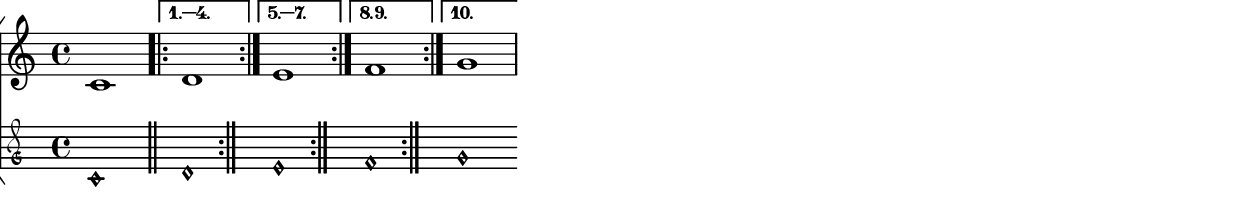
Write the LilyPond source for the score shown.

%% Generated by lilypond-book
%% Options: [exampleindent=10.16\mm,indent=0\mm,line-width=160\mm,paper-height=845.047\pt,paper-width=597.508\pt,papersize='(cons (* 597.508 pt) (* 845.047 pt))]
\include "lilypond-book-preamble.ly"


% ****************************************************************
% Start cut-&-pastable-section
% ****************************************************************

#(ly:set-option 'eps-box-padding 3.000000)



\paper {
  #(set-paper-size '(cons (* 597.508 pt) (* 845.047 pt)))
  indent = 0\mm
  line-width = 160\mm
  % offset the left padding, also add 1mm as lilypond creates cropped
  % images with a little space on the right
  line-width = #(- line-width (* mm  3.000000) (* mm 1))
}

\layout {
  
}




% ****************************************************************
% ly snippet:
% ****************************************************************
\sourcefilename "/lilypond-2.26.0/input/regression/repeat-petrucci-alternatives.ly"
\sourcefileline 0
\version "2.23.8"

#(ly:set-option 'warning-as-error #t)

\header {
  texidoc = "Alternative endings are not expected in ancient music.
Here, the signum repetitionis resembles a modern repeat sign rather
than telling the number of times the alternative is performed."
}

music = \fixed c' {
  c1
  \repeat volta 10 \alternative {
    \volta 1,2,3,4 d1
    \volta 5,6,7 e1
    \volta 8,9 f1
    \volta 10 g1
  }
}

\new ChoirStaff <<
  \new Staff \music
  \new PetrucciStaff \music
>>



% ****************************************************************
% end ly snippet
% ****************************************************************
